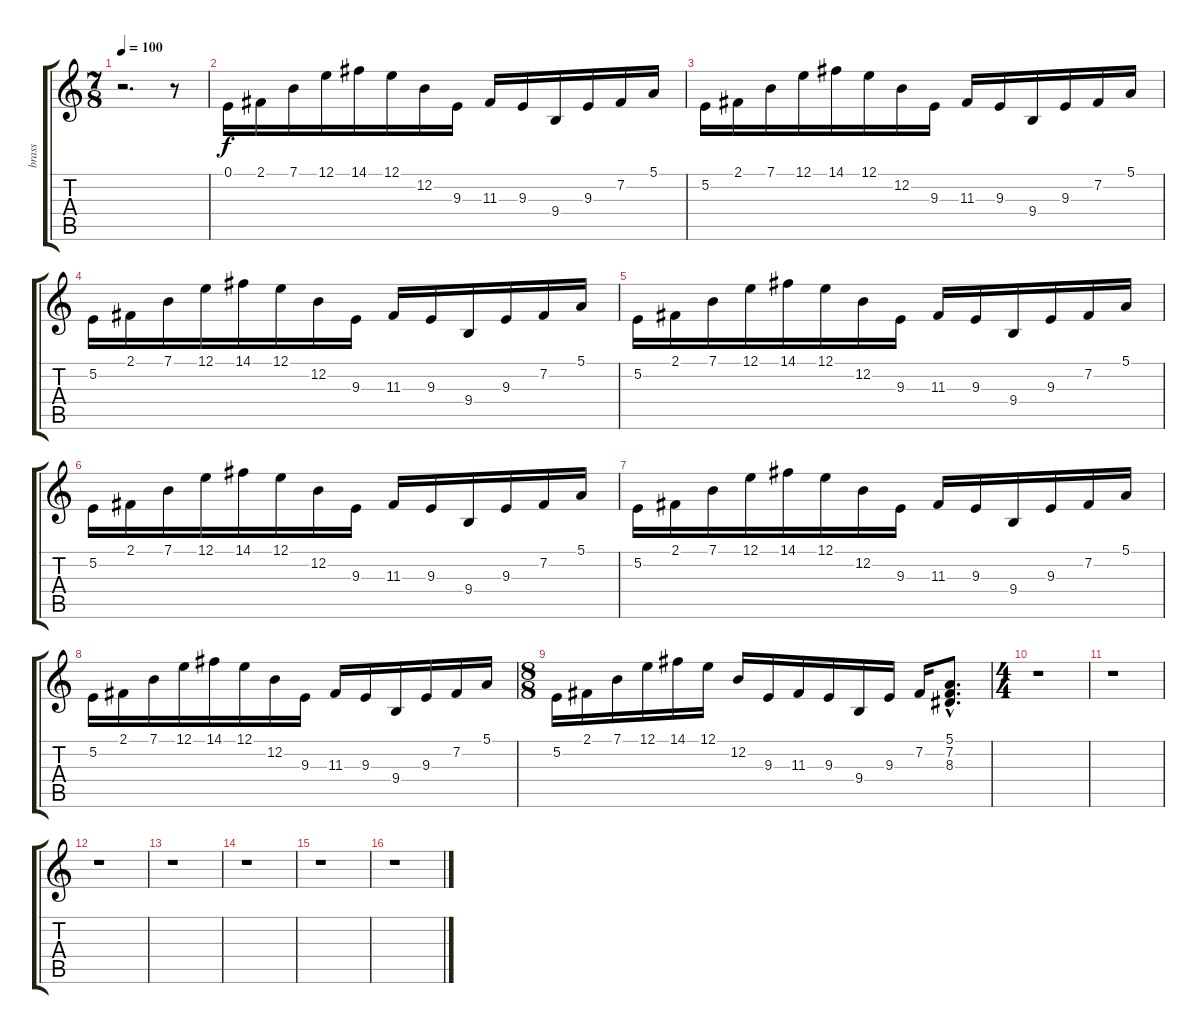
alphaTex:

\track ("brass" "brass") {instrument synthbrass1}
\staff {score tabs}
\tuning (E4 B3 G3 D3 A2 E2) {hide}
\ts (7 8)
\tempo 100
\clef g2
\ks c
r.2{d dy f} r.8 |
0.1.16 2.1.16 7.1.16 12.1.16 14.1.16 12.1.16 12.2.16 9.3.16 11.3.16 9.3.16 9.4.16 9.3.16 7.2.16 5.1.16 |
5.2.16 2.1.16 7.1.16 12.1.16 14.1.16 12.1.16 12.2.16 9.3.16 11.3.16 9.3.16 9.4.16 9.3.16 7.2.16 5.1.16 |
5.2.16 2.1.16 7.1.16 12.1.16 14.1.16 12.1.16 12.2.16 9.3.16 11.3.16 9.3.16 9.4.16 9.3.16 7.2.16 5.1.16 |
5.2.16 2.1.16 7.1.16 12.1.16 14.1.16 12.1.16 12.2.16 9.3.16 11.3.16 9.3.16 9.4.16 9.3.16 7.2.16 5.1.16 |
5.2.16 2.1.16 7.1.16 12.1.16 14.1.16 12.1.16 12.2.16 9.3.16 11.3.16 9.3.16 9.4.16 9.3.16 7.2.16 5.1.16 |
5.2.16 2.1.16 7.1.16 12.1.16 14.1.16 12.1.16 12.2.16 9.3.16 11.3.16 9.3.16 9.4.16 9.3.16 7.2.16 5.1.16 |
5.2.16 2.1.16 7.1.16 12.1.16 14.1.16 12.1.16 12.2.16 9.3.16 11.3.16 9.3.16 9.4.16 9.3.16 7.2.16 5.1.16 |
\ts (8 8)
5.2.16 2.1.16 7.1.16 12.1.16 14.1.16 12.1.16 12.2.16 9.3.16 11.3.16 9.3.16 9.4.16 9.3.16 7.2.16 (5.1{hac} 7.2{hac} 8.3{hac}).8{d} |
\ts (4 4)
r.1 |
r.1 |
r.1 |
r.1 |
r.1 |
r.1 |
r.1
